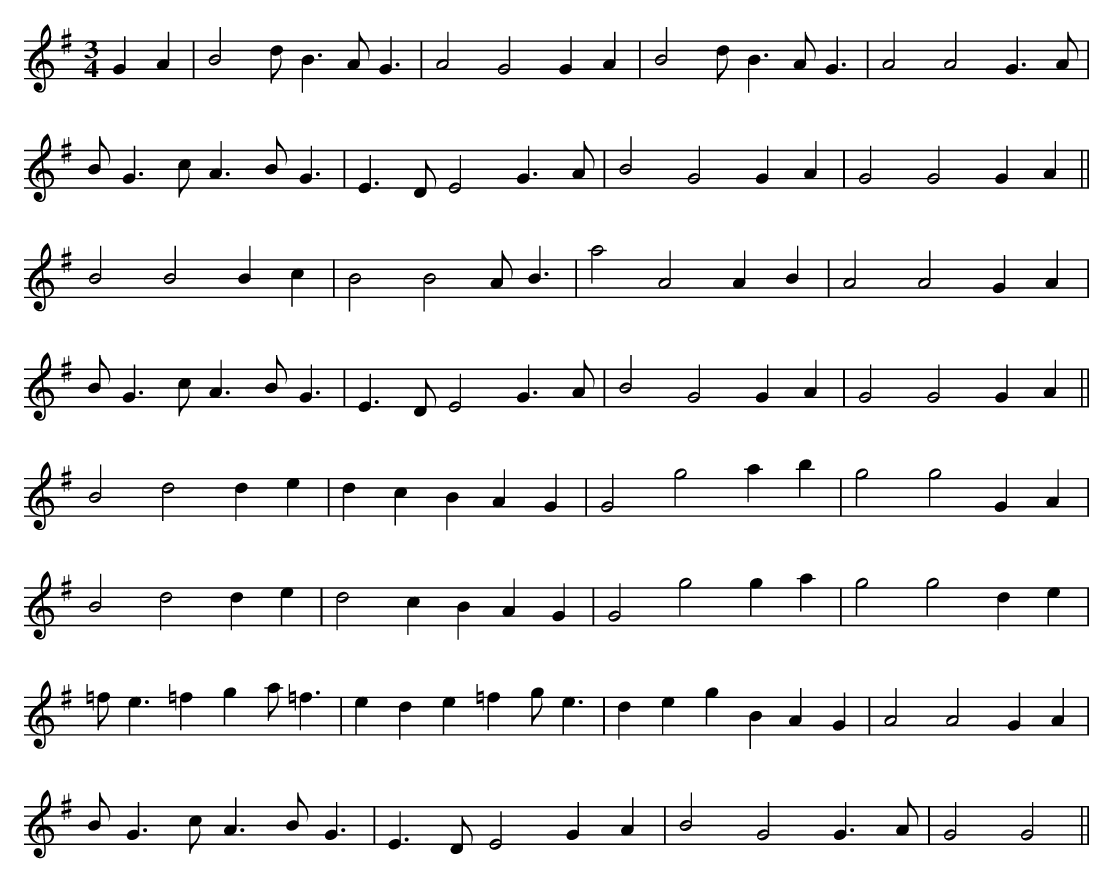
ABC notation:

X:1
M:3/4
K:G
G2A2|B4 dB3 AG3|A4 G4 G2 A2|B4 dB3 AG3|A4 A4 G3A|
BG3 cA3 BG3|E3D E4 G3A|B4 G4 G2 A2|G4 G4 G2 A2||
B4 B4 B2 c2|B4 B4 AB3|a4 A4 A2B2|A4 A4 G2 A2|
BG3 cA3 BG3|E3D E4 G3A|B4 G4 G2 A2|G4 G4 G2 A2||
B4 d4 d2 e2|d2 c2 B2 A2 G2|G4 g4 a2 b2|g4 g4 G2 A2|
B4 d4 d2 e2|d4 c2 B2 A2 G2|G4 g4 g2 a2|g4 g4 d2 e2|
=fe3 =f2 g2 a=f3|e2 d2 e2 =f2 ge3|d2 e2 g2 B2 A2 G2|A4 A4 G2 A2|
BG3 cA3 BG3|E3D E4 G2A2|B4 G4 G3A|G4 G4||
